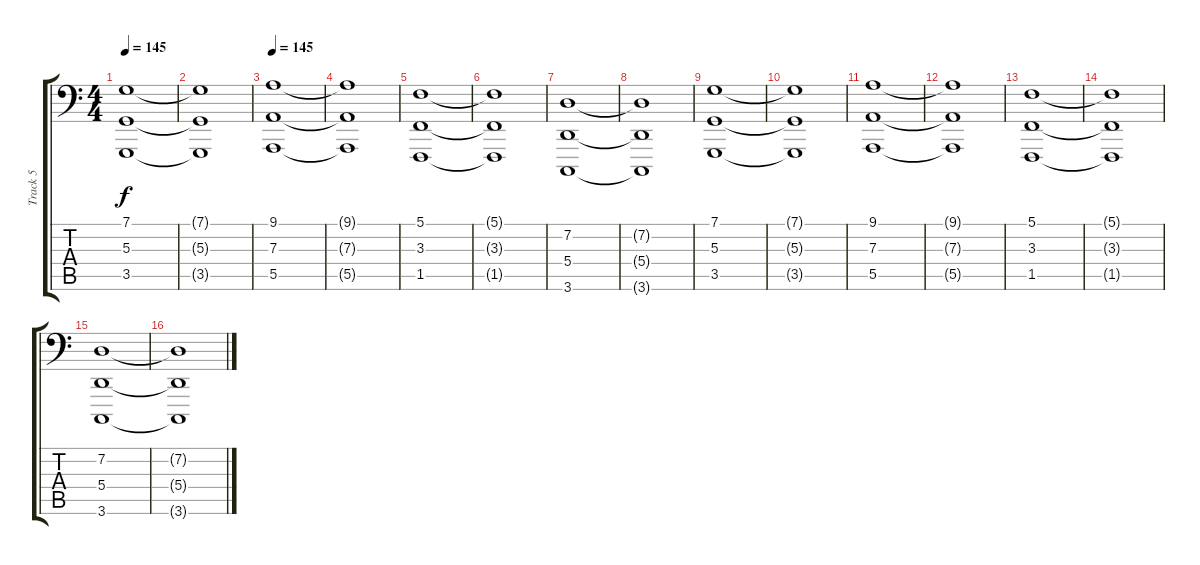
\track ("Track 5" "Track 5") {instrument acousticgrandpiano}
\staff {score tabs}
\tuning (C3 G2 D2 A1 E1 A0) {hide}
\ts (4 4)
\tempo 145
\clef f4
\ks c
(7.1 5.3 3.5).1{dy f} |
(7.1{t} 5.3{t} 3.5{t}).1 |
\tempo 145
(9.1 7.3 5.5).1 |
(9.1{t} 7.3{t} 5.5{t}).1 |
(5.1 3.3 1.5).1 |
(5.1{t} 3.3{t} 1.5{t}).1 |
(7.2 5.4 3.6).1 |
(7.2{t} 5.4{t} 3.6{t}).1 |
(7.1 5.3 3.5).1 |
(7.1{t} 5.3{t} 3.5{t}).1 |
(9.1 7.3 5.5).1 |
(9.1{t} 7.3{t} 5.5{t}).1 |
(5.1 3.3 1.5).1 |
(5.1{t} 3.3{t} 1.5{t}).1 |
(7.2 5.4 3.6).1 |
(7.2{t} 5.4{t} 3.6{t}).1
